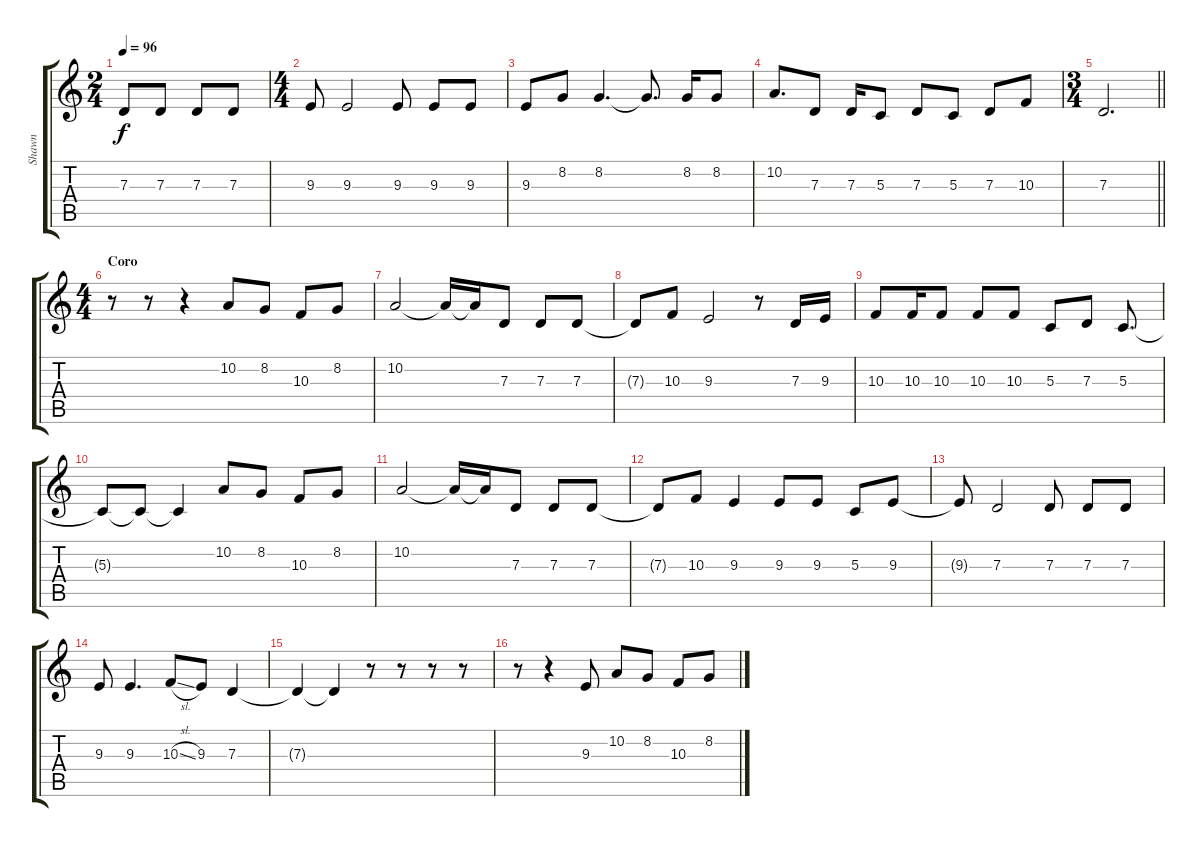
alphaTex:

\track ("Shawn" "Shawn") {instrument voiceoohs}
\staff {score tabs}
\tuning (E4 B3 G3 D3 A2 D2) {hide}
\ts (2 4)
\tempo 96
\clef g2
\ks c
7.3.8{dy f} 7.3.8 7.3.8 7.3.8 |
\ts (4 4)
9.3.8 9.3.2 9.3.8 9.3.8 9.3.8 |
9.3.8 8.2.8 8.2.4{d} 8.2{t}.8{d} 8.2.16 8.2.8 |
10.2.8{d} 7.3.8 7.3.16 5.3.8 7.3.8 5.3.8 7.3.8 10.3.8 |
\ts (3 4)
\barLineRight lightlight
7.3.2{d} |
\ts (4 4)
\section ("" "Coro")
r.8 r.8 r.4 10.2.8 8.2.8 10.3.8 8.2.8 |
10.2.2 10.2{t}.16 10.2{t}.16 7.3.8 7.3.8 7.3.8 |
7.3{t}.8 10.3.8 9.3.2 r.8 7.3.16 9.3.16 |
10.3.8 10.3.16 10.3.8 10.3.8 10.3.8 5.3.8 7.3.8 5.3.8{d} |
5.3{t}.8 5.3{t}.8 5.3{t}.4 10.2.8 8.2.8 10.3.8 8.2.8 |
10.2.2 10.2{t}.16 10.2{t}.16 7.3.8 7.3.8 7.3.8 |
7.3{t}.8 10.3.8 9.3.4 9.3.8 9.3.8 5.3.8 9.3.8 |
9.3{t}.8 7.3.2 7.3.8 7.3.8 7.3.8 |
9.3.8 9.3.4{d} 10.3{sl}.8 9.3.8 7.3.4 |
7.3{t}.4{volume 6} 7.3{t}.4 r.8{volume 16} r.8 r.8 r.8 |
r.8 r.4 9.3.8 10.2.8 8.2.8 10.3.8 8.2.8
